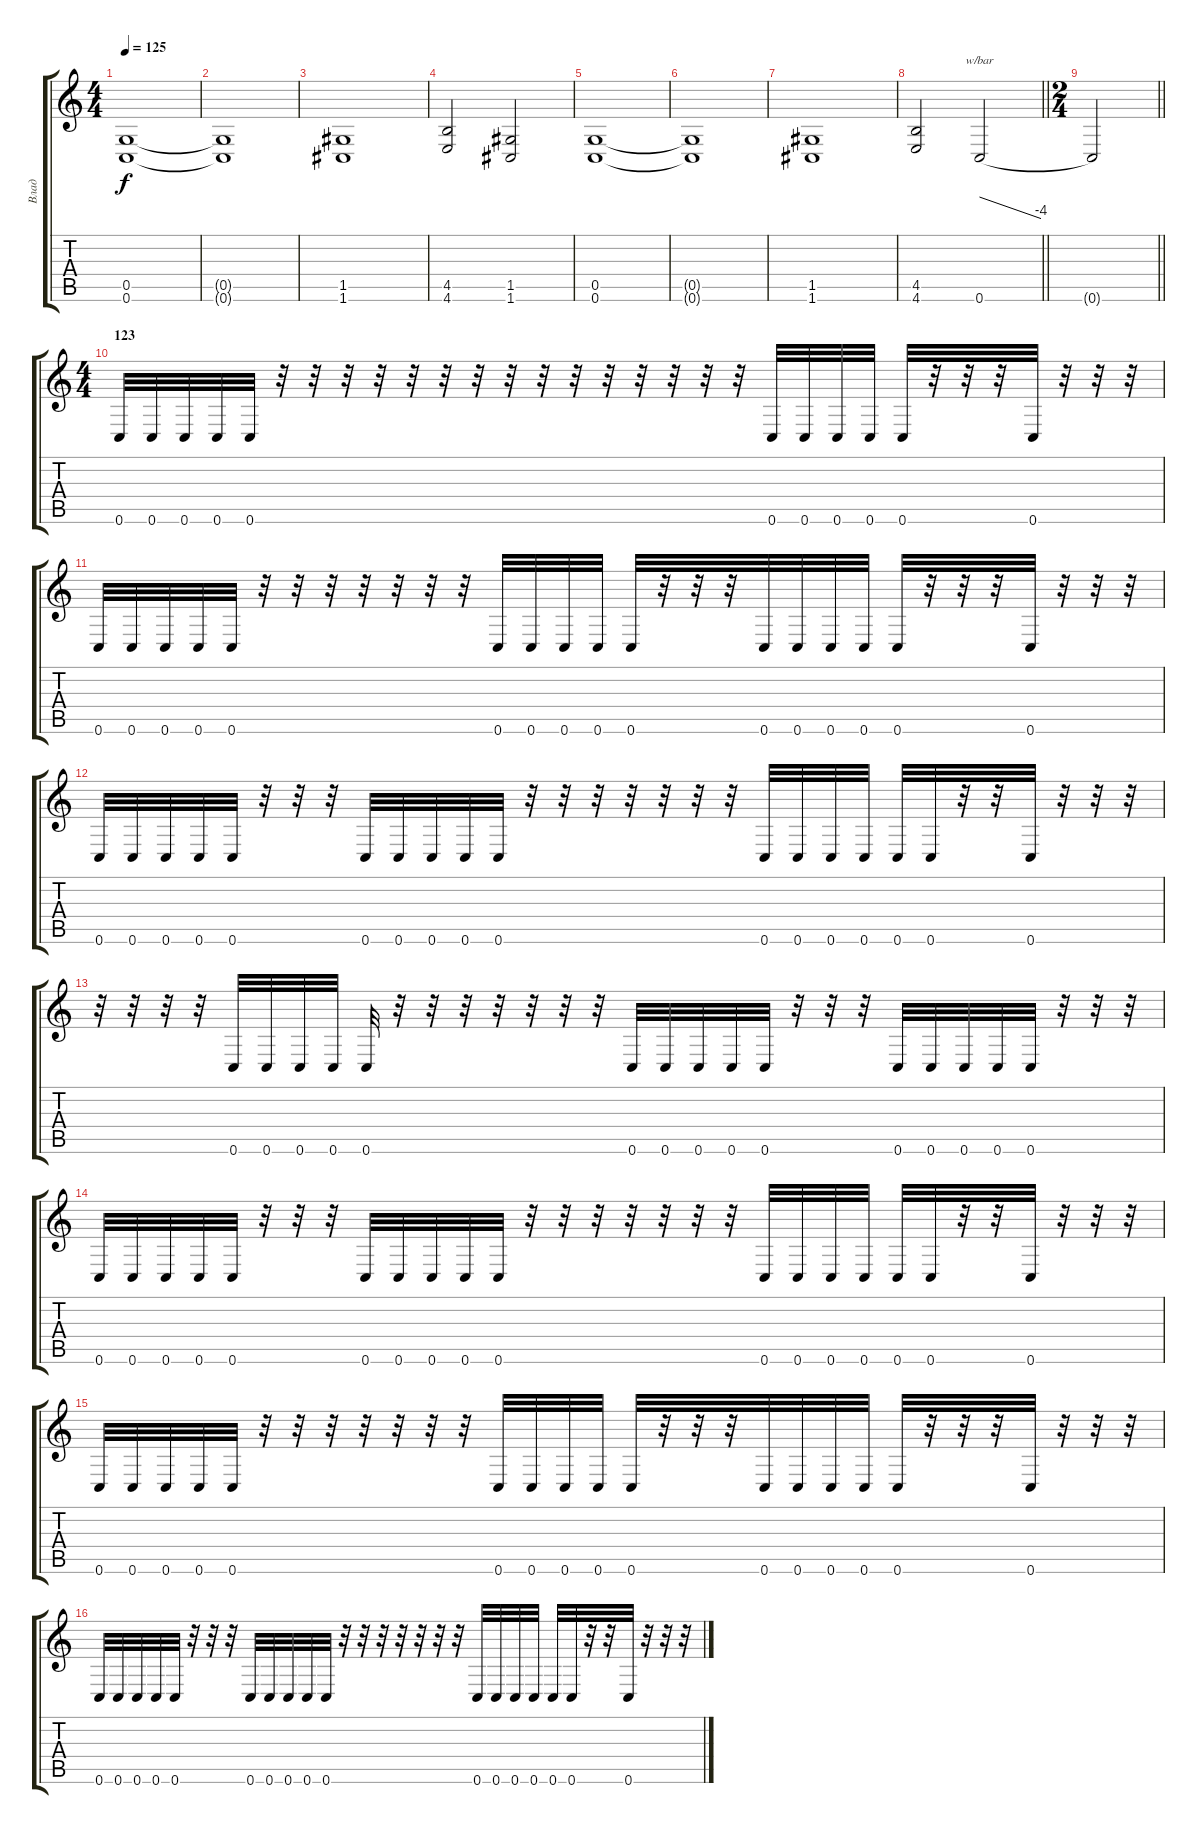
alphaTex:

\track ("Влад" "Влад") {instrument distortionguitar}
\staff {score tabs}
\tuning (D4 A3 F3 C3 G2 C2) {hide}
\ts (4 4)
\tempo 125
\clef g2
\ks c
(0.5 0.6).1{dy f} |
(0.5{t} 0.6{t}).1 |
(1.5 1.6).1 |
(4.5 4.6).2 (1.5 1.6).2 |
(0.5 0.6).1 |
(0.5{t} 0.6{t}).1 |
(1.5 1.6).1 |
\barLineRight lightlight
(4.5 4.6).2 0.6.2{tbe (dive default 0 0 60 -16)} |
\ts (2 4)
\barLineRight lightlight
0.6{t}.2 |
\ts (4 4)
\section ("" "123")
0.6.32 0.6.32 0.6.32 0.6.32 0.6.32 r.32 r.32 r.32 r.32 r.32 r.32 r.32 r.32 r.32 r.32 r.32 r.32 r.32 r.32 r.32 0.6.32 0.6.32 0.6.32 0.6.32 0.6.32 r.32 r.32 r.32 0.6.32 r.32 r.32 r.32 |
0.6.32 0.6.32 0.6.32 0.6.32 0.6.32 r.32 r.32 r.32 r.32 r.32 r.32 r.32 0.6.32 0.6.32 0.6.32 0.6.32 0.6.32 r.32 r.32 r.32 0.6.32 0.6.32 0.6.32 0.6.32 0.6.32 r.32 r.32 r.32 0.6.32 r.32 r.32 r.32 |
0.6.32 0.6.32 0.6.32 0.6.32 0.6.32 r.32 r.32 r.32 0.6.32 0.6.32 0.6.32 0.6.32 0.6.32 r.32 r.32 r.32 r.32 r.32 r.32 r.32 0.6.32 0.6.32 0.6.32 0.6.32 0.6.32 0.6.32 r.32 r.32 0.6.32 r.32 r.32 r.32 |
r.32 r.32 r.32 r.32 0.6.32 0.6.32 0.6.32 0.6.32 0.6.32 r.32 r.32 r.32 r.32 r.32 r.32 r.32 0.6.32 0.6.32 0.6.32 0.6.32 0.6.32 r.32 r.32 r.32 0.6.32 0.6.32 0.6.32 0.6.32 0.6.32 r.32 r.32 r.32 |
0.6.32 0.6.32 0.6.32 0.6.32 0.6.32 r.32 r.32 r.32 0.6.32 0.6.32 0.6.32 0.6.32 0.6.32 r.32 r.32 r.32 r.32 r.32 r.32 r.32 0.6.32 0.6.32 0.6.32 0.6.32 0.6.32 0.6.32 r.32 r.32 0.6.32 r.32 r.32 r.32 |
0.6.32 0.6.32 0.6.32 0.6.32 0.6.32 r.32 r.32 r.32 r.32 r.32 r.32 r.32 0.6.32 0.6.32 0.6.32 0.6.32 0.6.32 r.32 r.32 r.32 0.6.32 0.6.32 0.6.32 0.6.32 0.6.32 r.32 r.32 r.32 0.6.32 r.32 r.32 r.32 |
0.6.32 0.6.32 0.6.32 0.6.32 0.6.32 r.32 r.32 r.32 0.6.32 0.6.32 0.6.32 0.6.32 0.6.32 r.32 r.32 r.32 r.32 r.32 r.32 r.32 0.6.32 0.6.32 0.6.32 0.6.32 0.6.32 0.6.32 r.32 r.32 0.6.32 r.32 r.32 r.32
